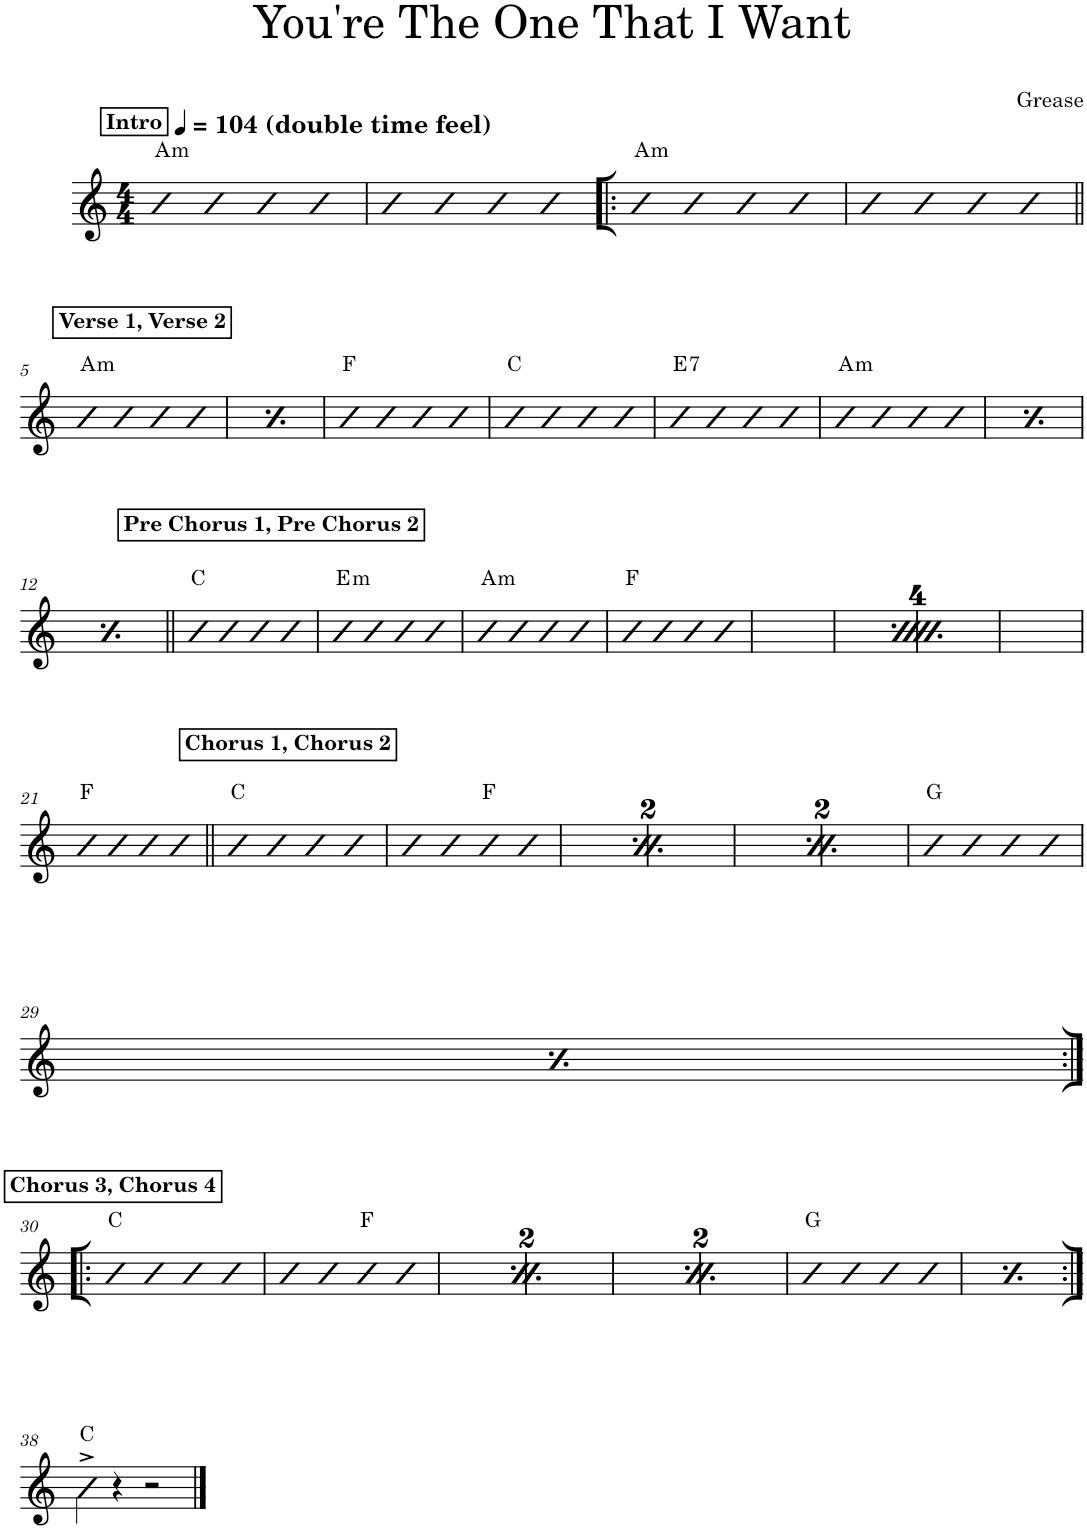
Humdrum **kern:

**kern	**harte
*part1	*part1
*staff1	*
*I"Piano	*
*I'Pno.	*
*clefG2	*
*k[]	*
*M4/4	*
*MM104	*
!!LO:REH:place=s1:a:B:cj:t=Intro
=1	=1
!LO:TX:a:B:t=(double time feel)	!LO:H:kt=m
4b	A:min
4b	.
4b	.
4b	.
=2	=2
4b	.
4b	.
4b	.
4b	.
=3!|:	=3!|:
!	!LO:H:kt=m
4b	A:min
4b	.
4b	.
4b	.
=4	=4
4b	.
4b	.
4b	.
4b	.
!!LO:LB:g=z
!!LO:REH:place=s1:a:B:cj:t=Verse 1, Verse 2
=5||	=5||
!	!LO:H:kt=m
4b	A:min
4b	.
4b	.
4b	.
!!LO:REH:place=s1:a:B:cj:t=Verse 1, Verse 2
=6	=6
!	!LO:H:kt=m
4b	A:min
4b	.
4b	.
4b	.
=7	=7
4b	F:maj
4b	.
4b	.
4b	.
=8	=8
4b	C:maj
4b	.
4b	.
4b	.
=9	=9
!	!LO:H:kt=7
4b	E:7
4b	.
4b	.
4b	.
=10	=10
!	!LO:H:kt=m
4b	A:min
4b	.
4b	.
4b	.
=11	=11
!	!LO:H:kt=m
4b	A:min
4b	.
4b	.
4b	.
!!LO:LB:g=z
=12	=12
!	!LO:H:kt=m
4b	A:min
4b	.
4b	.
4b	.
!!LO:REH:place=s1:a:B:cj:t=Pre Chorus 1, Pre Chorus 2
=13||	=13||
4b	C:maj
4b	.
4b	.
4b	.
=14	=14
!	!LO:H:kt=m
4b	E:min
4b	.
4b	.
4b	.
=15	=15
!	!LO:H:kt=m
4b	A:min
4b	.
4b	.
4b	.
=16	=16
4b	F:maj
4b	.
4b	.
4b	.
!!LO:REH:place=s1:a:B:cj:t=Pre Chorus 1, Pre Chorus 2
=17	=17
4b	C:maj
4b	.
4b	.
4b	.
=18	=18
!	!LO:H:kt=m
4b	E:min
4b	.
4b	.
4b	.
=19	=19
!	!LO:H:kt=m
4b	A:min
4b	.
4b	.
4b	.
=20	=20
4b	F:maj
4b	.
4b	.
4b	.
!!LO:LB:g=z
=21	=21
4b	F:maj
4b	.
4b	.
4b	.
!!LO:REH:place=s1:a:B:cj:t=Chorus 1, Chorus 2
=22||	=22||
4b	C:maj
4b	.
4b	.
4b	.
=23	=23
4b	.
4b	.
4b	F:maj
4b	.
!!LO:REH:place=s1:a:B:cj:t=Chorus 1, Chorus 2
=24	=24
4b	C:maj
4b	.
4b	.
4b	.
=25	=25
4b	.
4b	.
4b	F:maj
4b	.
!!LO:REH:place=s1:a:B:cj:t=Chorus 1, Chorus 2
=26	=26
4b	C:maj
4b	.
4b	.
4b	.
=27	=27
4b	.
4b	.
4b	F:maj
4b	.
=28	=28
4b	G:maj
4b	.
4b	.
4b	.
!!LO:LB:g=z
=29	=29
4b	G:maj
4b	.
4b	.
4b	.
!!LO:LB:g=z
!!LO:REH:place=s1:a:B:cj:t=Chorus 3, Chorus 4
=30:|!|:	=30:|!|:
4b	C:maj
4b	.
4b	.
4b	.
=31	=31
4b	.
4b	.
4b	F:maj
4b	.
!!LO:REH:place=s1:a:B:cj:t=Chorus 3, Chorus 4
=32	=32
4b	C:maj
4b	.
4b	.
4b	.
=33	=33
4b	.
4b	.
4b	F:maj
4b	.
!!LO:REH:place=s1:a:B:cj:t=Chorus 3, Chorus 4
=34	=34
4b	C:maj
4b	.
4b	.
4b	.
=35	=35
4b	.
4b	.
4b	F:maj
4b	.
=36	=36
4b	G:maj
4b	.
4b	.
4b	.
=37	=37
4b	G:maj
4b	.
4b	.
4b	.
!!LO:LB:g=z
=38:|!	=38:|!
4b^\	C:maj
4r	.
2r	.
==	==
*-	*-
